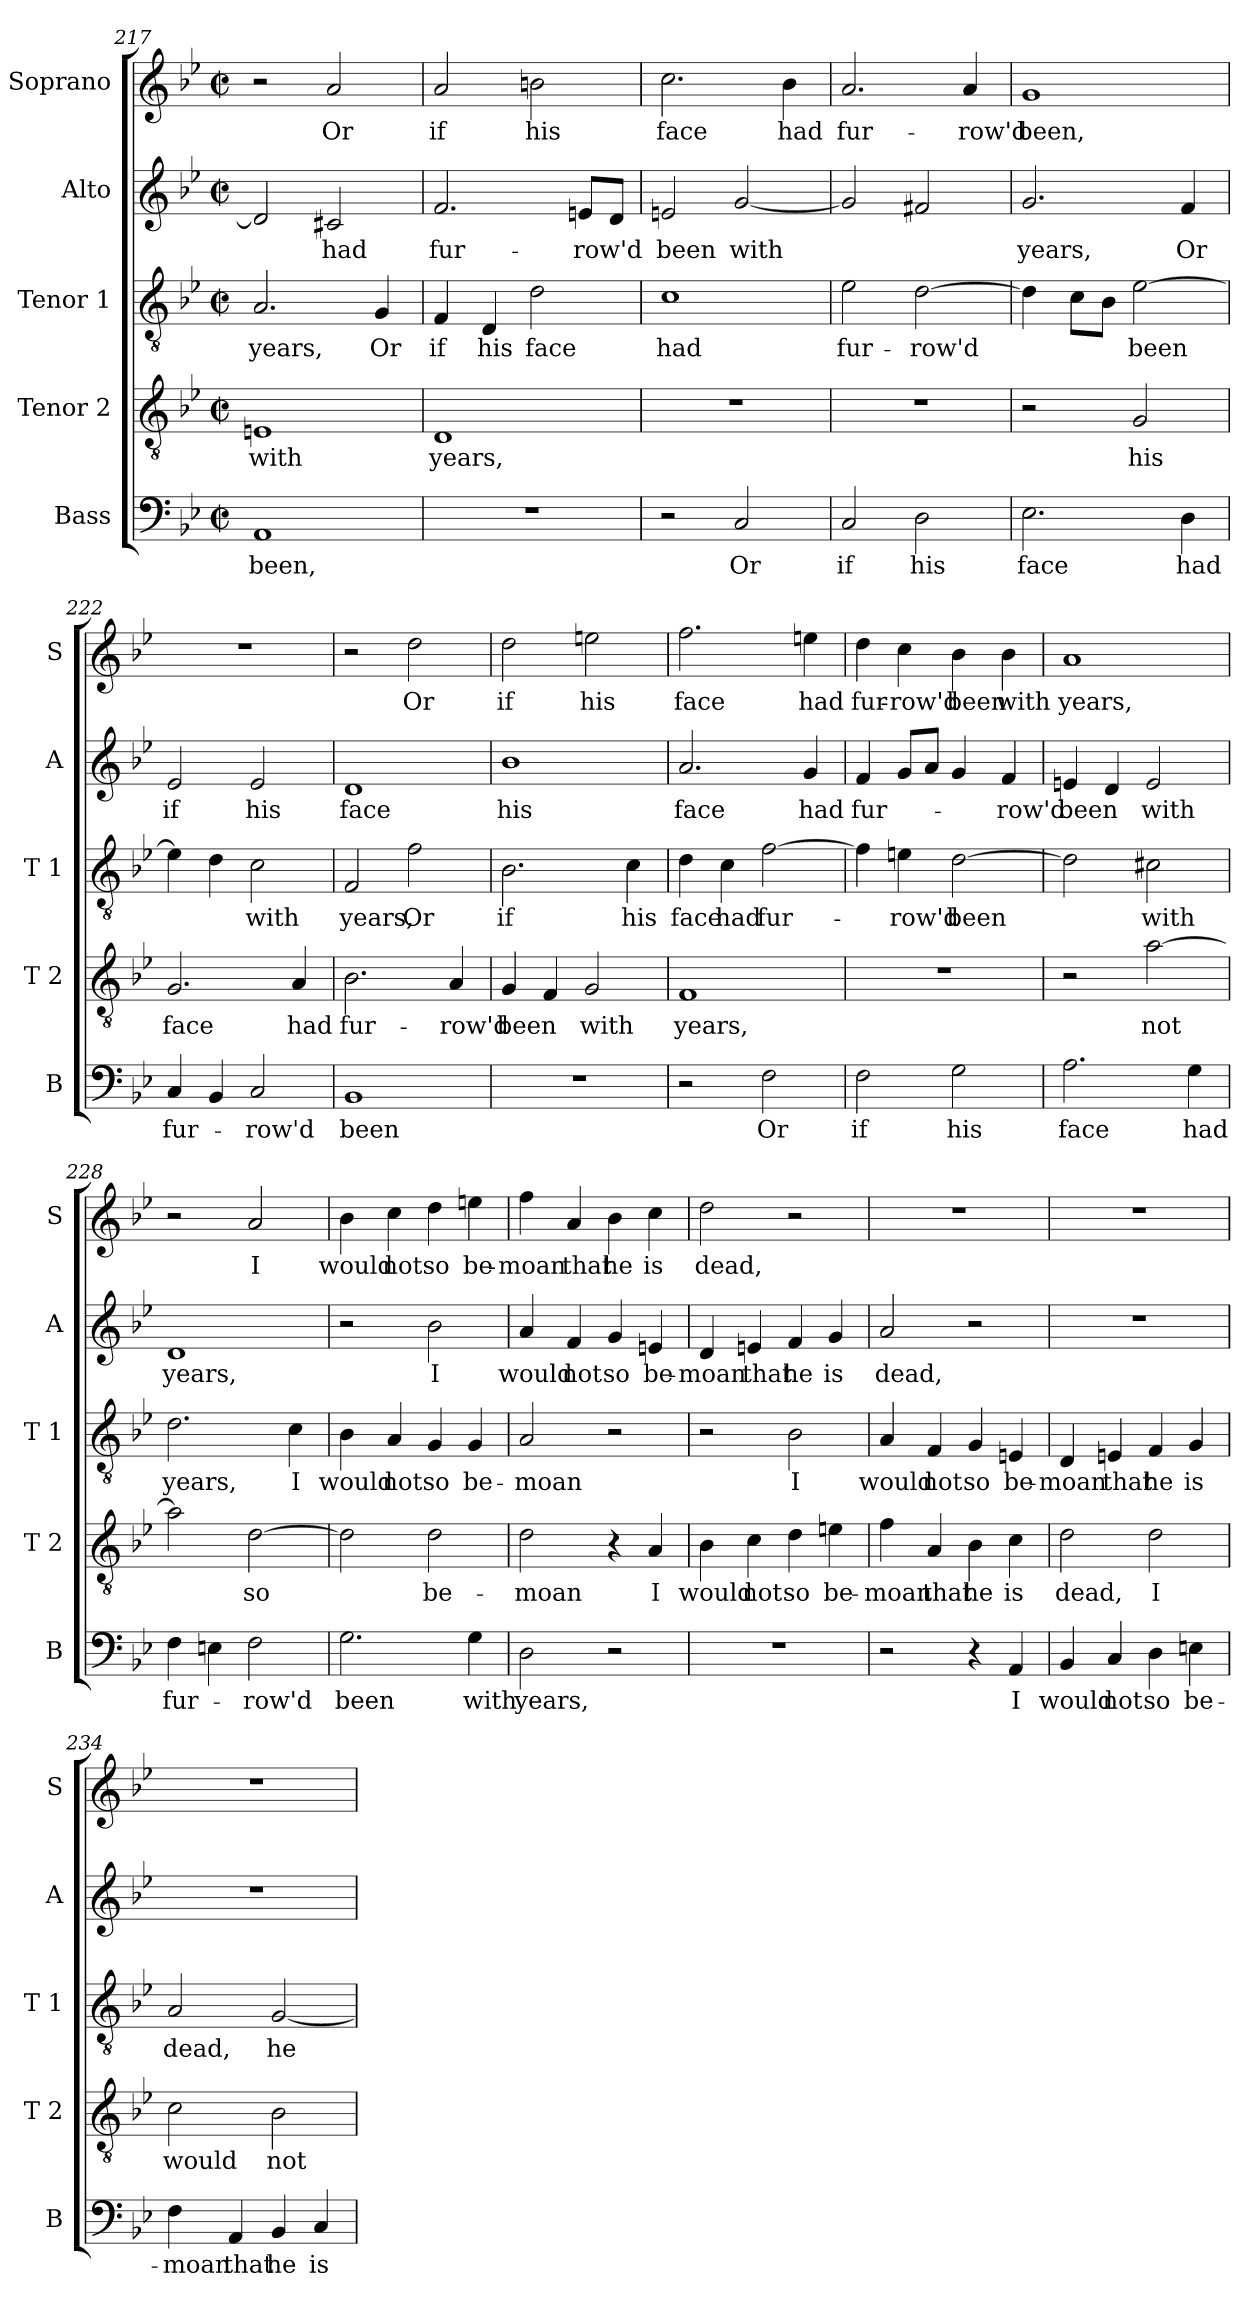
**kern	**text	**kern	**text	**kern	**text	**kern	**text	**kern	**text
*part5	*part5	*part4	*part4	*part3	*part3	*part2	*part2	*part1	*part1
*staff5	*staff5	*staff4	*staff4	*staff3	*staff3	*staff2	*staff2	*staff1	*staff1
*I"Bass	*	*I"Tenor 2	*	*I"Tenor 1	*	*I"Alto	*	*I"Soprano	*
*I'B	*	*I'T 2	*	*I'T 1	*	*I'A	*	*I'S	*
*clefF4	*	*clefGv2	*	*clefGv2	*	*clefG2	*	*clefG2	*
*k[b-e-]	*	*k[b-e-]	*	*k[b-e-]	*	*k[b-e-]	*	*k[b-e-]	*
*B-:	*	*B-:	*	*B-:	*	*B-:	*	*B-:	*
*M2/2	*	*M2/2	*	*M2/2	*	*M2/2	*	*M2/2	*
*met(c|)	*	*met(c|)	*	*met(c|)	*	*met(c|)	*	*met(c|)	*
=217	=217	=217	=217	=217	=217	=217	=217	=217	=217
1AA	been,	1En	with	2.A/	years,	2d/]	.	2r	.
.	.	.	.	.	.	2c#X/	had	2a/	Or
.	.	.	.	4G/	Or	.	.	.	.
=218	=218	=218	=218	=218	=218	=218	=218	=218	=218
1r	.	1D	years,	4F/	if	2.f/	fur-	2a/	if
.	.	.	.	4D/	his	.	.	.	.
.	.	.	.	2d\	face	.	.	2bn\	his
.	.	.	.	.	.	8en/L	-row'd	.	.
.	.	.	.	.	.	8d/J	.	.	.
=219	=219	=219	=219	=219	=219	=219	=219	=219	=219
2r	.	1r	.	1c	had	2en/	been	2.cc\	face
2C/	Or	.	.	.	.	[2g/	with	.	.
.	.	.	.	.	.	.	.	4b-\	had
=220	=220	=220	=220	=220	=220	=220	=220	=220	=220
2C/	if	1r	.	2e-\	fur-	2g/]	.	2.a/	fur-
2D\	his	.	.	[2d\	-row'd	2f#X/	.	.	.
.	.	.	.	.	.	.	.	4a/	-row'd
!!LO:PB:g=z
=221	=221	=221	=221	=221	=221	=221	=221	=221	=221
2.E-\	face	2r	.	4d\]	.	2.g/	years,	1g	been,
.	.	.	.	8c\L	.	.	.	.	.
.	.	.	.	8B-\J	.	.	.	.	.
.	.	2G/	his	[2e-\	been	.	.	.	.
4D\	had	.	.	.	.	4f/	Or	.	.
=222	=222	=222	=222	=222	=222	=222	=222	=222	=222
4C/	fur-	2.G/	face	4e-\]	.	2e-/	if	1r	.
4BB-/	.	.	.	4d\	.	.	.	.	.
2C/	-row'd	.	.	2c\	with	2e-/	his	.	.
.	.	4A/	had	.	.	.	.	.	.
=223	=223	=223	=223	=223	=223	=223	=223	=223	=223
1BB-	been	2.B-\	fur-	2F/	years,	1d	face	2r	.
.	.	.	.	2f\	Or	.	.	2dd\	Or
.	.	4A/	-row'd	.	.	.	.	.	.
=224	=224	=224	=224	=224	=224	=224	=224	=224	=224
1r	.	4G/	been	2.B-\	if	1b-	his	2dd\	if
.	.	4F/	.	.	.	.	.	.	.
.	.	2G/	with	.	.	.	.	2een\	his
.	.	.	.	4c\	his	.	.	.	.
=225	=225	=225	=225	=225	=225	=225	=225	=225	=225
2r	.	1F	years,	4d\	face	2.a/	face	2.ff\	face
.	.	.	.	4c\	had	.	.	.	.
2F\	Or	.	.	[2f\	fur-	.	.	.	.
.	.	.	.	.	.	4g/	had	4een\	had
=226	=226	=226	=226	=226	=226	=226	=226	=226	=226
2F\	if	1r	.	4f\]	.	4f/	fur-	4dd\	fur-
.	.	.	.	4en\	-row'd	8g/L	.	4cc\	-row'd
.	.	.	.	.	.	8a/J	.	.	.
2G\	his	.	.	[2d\	been	4g/	.	4b-\	been
.	.	.	.	.	.	4f/	-row'd	4b-\	with
!!LO:LB:g=z
=227	=227	=227	=227	=227	=227	=227	=227	=227	=227
2.A\	face	2r	.	2d\]	.	4en/	been	1a	years,
.	.	.	.	.	.	4d/	.	.	.
.	.	[2a\	not	2c#X\	with	2e/	with	.	.
4G\	had	.	.	.	.	.	.	.	.
=228	=228	=228	=228	=228	=228	=228	=228	=228	=228
4F\	fur-	2a\]	.	2.d\	years,	1d	years,	2r	.
4En\	.	.	.	.	.	.	.	.	.
2F\	-row'd	[2d\	so	.	.	.	.	2a/	I
.	.	.	.	4c\	I	.	.	.	.
=229	=229	=229	=229	=229	=229	=229	=229	=229	=229
2.G\	been	2d\]	.	4B-\	would	2r	.	4b-\	would
.	.	.	.	4A/	not	.	.	4cc\	not
.	.	2d\	be-	4G/	so	2b-\	I	4dd\	so
4G\	with	.	.	4G/	be-	.	.	4een\	be-
=230	=230	=230	=230	=230	=230	=230	=230	=230	=230
2D\	years,	2d\	-moan	2A/	-moan	4a/	would	4ff\	-moan
.	.	.	.	.	.	4f/	not	4a/	that
2r	.	4r	.	2r	.	4g/	so	4b-\	he
.	.	4A/	I	.	.	4en/	be-	4cc\	is
=231	=231	=231	=231	=231	=231	=231	=231	=231	=231
1r	.	4B-\	would	2r	.	4d/	-moan	2dd\	dead,
.	.	4c\	not	.	.	4en/	that	.	.
.	.	4d\	so	2B-\	I	4f/	he	2r	.
.	.	4en\	be-	.	.	4g/	is	.	.
!!LO:PB:g=z
=232	=232	=232	=232	=232	=232	=232	=232	=232	=232
2r	.	4f\	-moan	4A/	would	2a/	dead,	1r	.
.	.	4A/	that	4F/	not	.	.	.	.
4r	.	4B-\	he	4G/	so	2r	.	.	.
4AA/	I	4c\	is	4En/	be-	.	.	.	.
=233	=233	=233	=233	=233	=233	=233	=233	=233	=233
4BB-/	would	2d\	dead,	4D/	-moan	1r	.	1r	.
4C/	not	.	.	4En/	that	.	.	.	.
4D\	so	2d\	I	4F/	he	.	.	.	.
4En\	be-	.	.	4G/	is	.	.	.	.
=234	=234	=234	=234	=234	=234	=234	=234	=234	=234
4F\	-moan	2c\	would	2A/	dead,	1r	.	1r	.
4AA/	that	.	.	.	.	.	.	.	.
4BB-/	he	2B-\	not	[2G/	he	.	.	.	.
4C/	is	.	.	.	.	.	.	.	.
=	=	=	=	=	=	=	=	=	=
*-	*-	*-	*-	*-	*-	*-	*-	*-	*-
